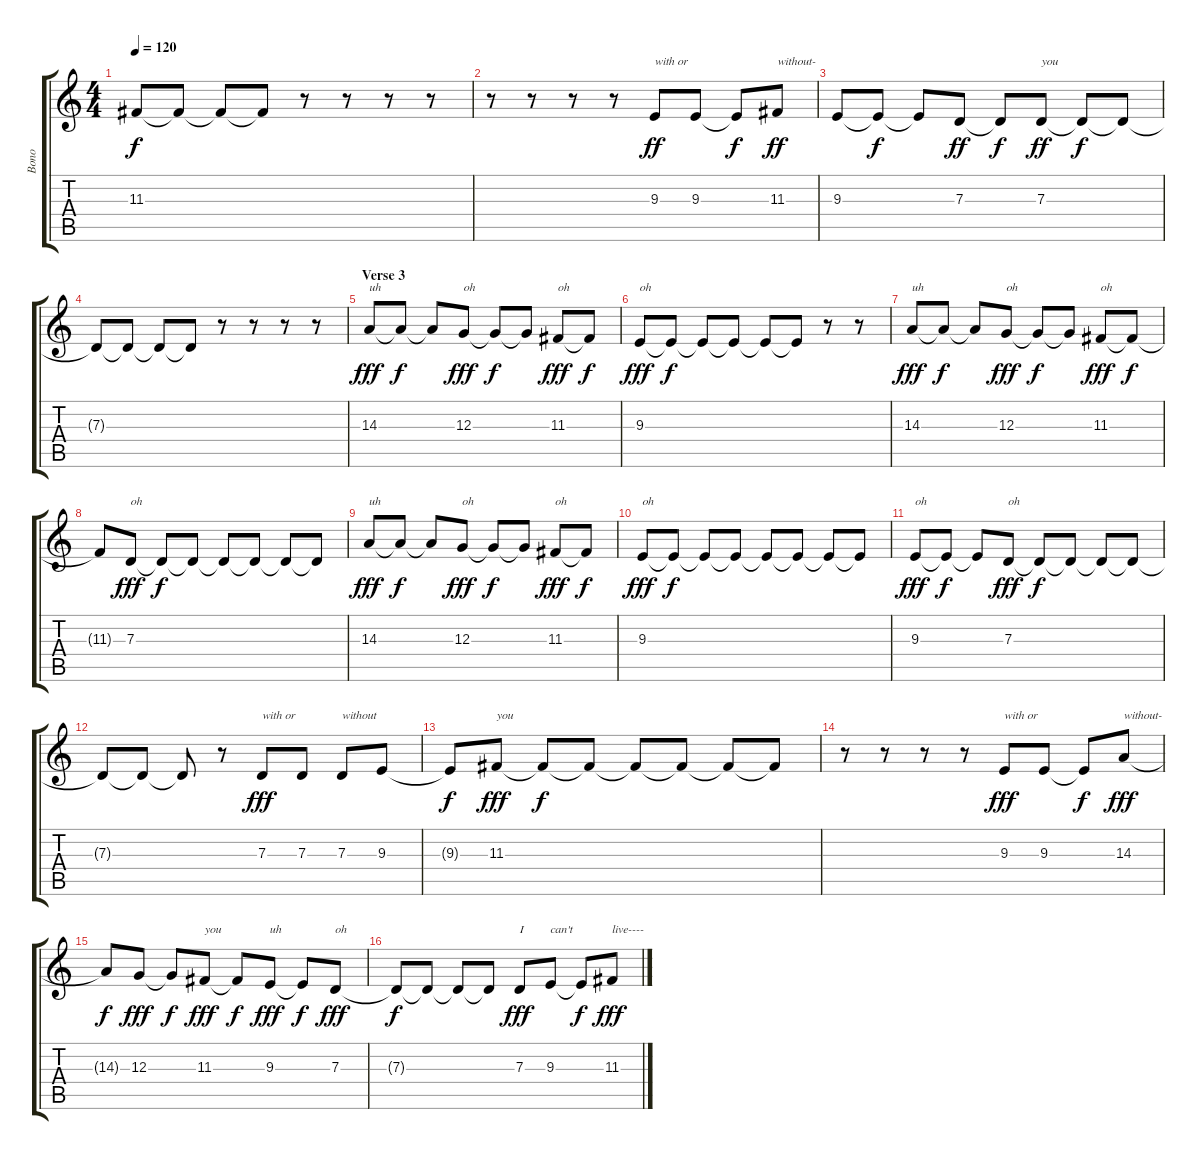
\track ("Bono" "Bono") {instrument lead8bassandlead}
\staff {score tabs}
\tuning (E4 B3 G3 D3 A2 E2) {hide}
\ts (4 4)
\tempo 120
\clef g2
\ks c
11.3{t}.8{dy f} 11.3{t}.8 11.3{t}.8 11.3{t}.8 r.8 r.8 r.8 r.8 |
r.8 r.8 r.8 r.8 9.3.8{txt "with or" dy ff} 9.3.8 9.3{t}.8{dy f} 11.3.8{txt "without-" dy ff} |
9.3.8 9.3{t}.8{dy f} 9.3{t}.8 7.3.8{dy ff} 7.3{t}.8{dy f} 7.3.8{txt "you" dy ff} 7.3{t}.8{dy f} 7.3{t}.8 |
7.3{t}.8 7.3{t}.8 7.3{t}.8 7.3{t}.8 r.8 r.8 r.8 r.8 |
\section ("" "Verse 3")
14.3.8{txt "uh" dy fff} 14.3{t}.8{dy f} 14.3{t}.8 12.3.8{txt "oh" dy fff} 12.3{t}.8{dy f} 12.3{t}.8 11.3.8{txt "oh" dy fff} 11.3{t}.8{dy f} |
9.3.8{txt "oh" dy fff} 9.3{t}.8{dy f} 9.3{t}.8 9.3{t}.8 9.3{t}.8 9.3{t}.8 r.8 r.8 |
14.3.8{txt "uh" dy fff} 14.3{t}.8{dy f} 14.3{t}.8 12.3.8{txt "oh" dy fff} 12.3{t}.8{dy f} 12.3{t}.8 11.3.8{txt "oh" dy fff} 11.3{t}.8{dy f} |
11.3{t}.8 7.3.8{txt "oh" dy fff} 7.3{t}.8{dy f} 7.3{t}.8 7.3{t}.8 7.3{t}.8 7.3{t}.8 7.3{t}.8 |
14.3.8{txt "uh" dy fff} 14.3{t}.8{dy f} 14.3{t}.8 12.3.8{txt "oh" dy fff} 12.3{t}.8{dy f} 12.3{t}.8 11.3.8{txt "oh" dy fff} 11.3{t}.8{dy f} |
9.3.8{txt "oh" dy fff} 9.3{t}.8{dy f} 9.3{t}.8 9.3{t}.8 9.3{t}.8 9.3{t}.8 9.3{t}.8 9.3{t}.8 |
9.3.8{txt "oh" dy fff} 9.3{t}.8{dy f} 9.3{t}.8 7.3.8{txt "oh" dy fff} 7.3{t}.8{dy f} 7.3{t}.8 7.3{t}.8 7.3{t}.8 |
7.3{t}.8 7.3{t}.8 7.3{t}.8 r.8 7.3.8{txt "with or" dy fff} 7.3.8 7.3.8{txt "without"} 9.3.8 |
9.3{t}.8{dy f} 11.3.8{txt "you" dy fff} 11.3{t}.8{dy f} 11.3{t}.8 11.3{t}.8 11.3{t}.8 11.3{t}.8 11.3{t}.8 |
r.8 r.8 r.8 r.8 9.3.8{txt "with or" dy fff} 9.3.8 9.3{t}.8{dy f} 14.3.8{txt "without-" dy fff} |
14.3{t}.8{dy f} 12.3.8{dy fff} 12.3{t}.8{dy f} 11.3.8{txt "you" dy fff} 11.3{t}.8{dy f} 9.3.8{txt "uh" dy fff} 9.3{t}.8{dy f} 7.3.8{txt "oh" dy fff} |
7.3{t}.8{dy f} 7.3{t}.8 7.3{t}.8 7.3{t}.8 7.3.8{txt "I" dy fff} 9.3.8{txt "can't"} 9.3{t}.8{dy f} 11.3.8{txt "live----" dy fff}
